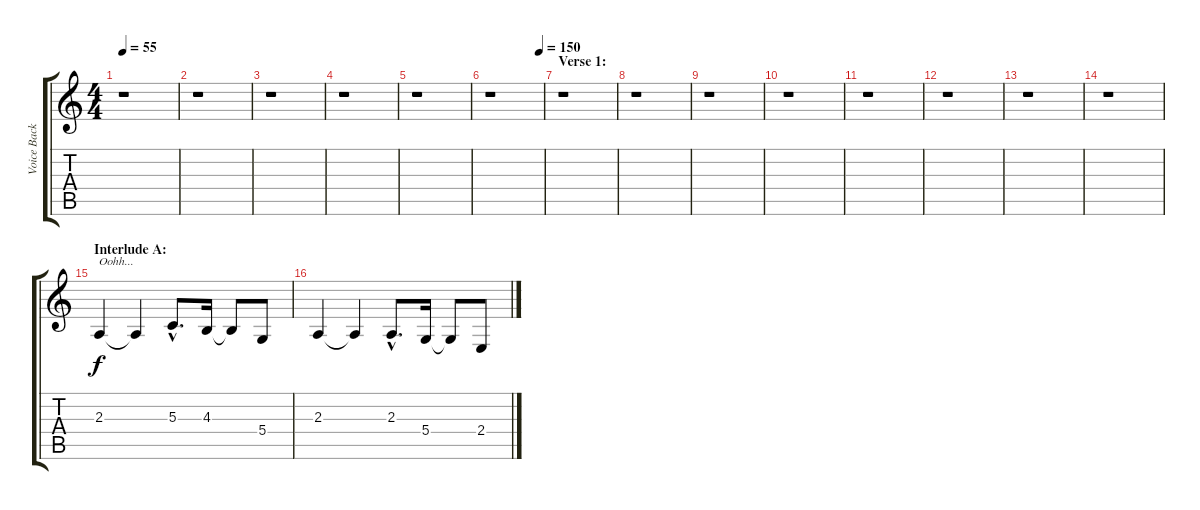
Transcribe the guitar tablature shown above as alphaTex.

\track ("Voice Backing" "Voice Back") {instrument choiraahs}
\staff {score tabs}
\tuning (E4 B3 G3 D3 A2 E2) {hide}
\ts (4 4)
\tempo 55
\clef g2
\ks c
r.1{dy f} |
r.1 |
r.1 |
r.1 |
r.1 |
\tempo (150 0.9375)
r.1 |
\section ("" "Verse 1:")
r.1 |
r.1 |
r.1 |
r.1 |
r.1 |
r.1 |
r.1 |
r.1 |
\section ("" "Interlude A:")
2.3.4{txt "Oohh..."} 2.3{t}.4 5.3{hac}.8{d} 4.3.16 4.3{t}.8 5.4.8 |
2.3.4 2.3{t}.4 2.3{hac}.8{d} 5.4.16 5.4{t}.8 2.4.8
